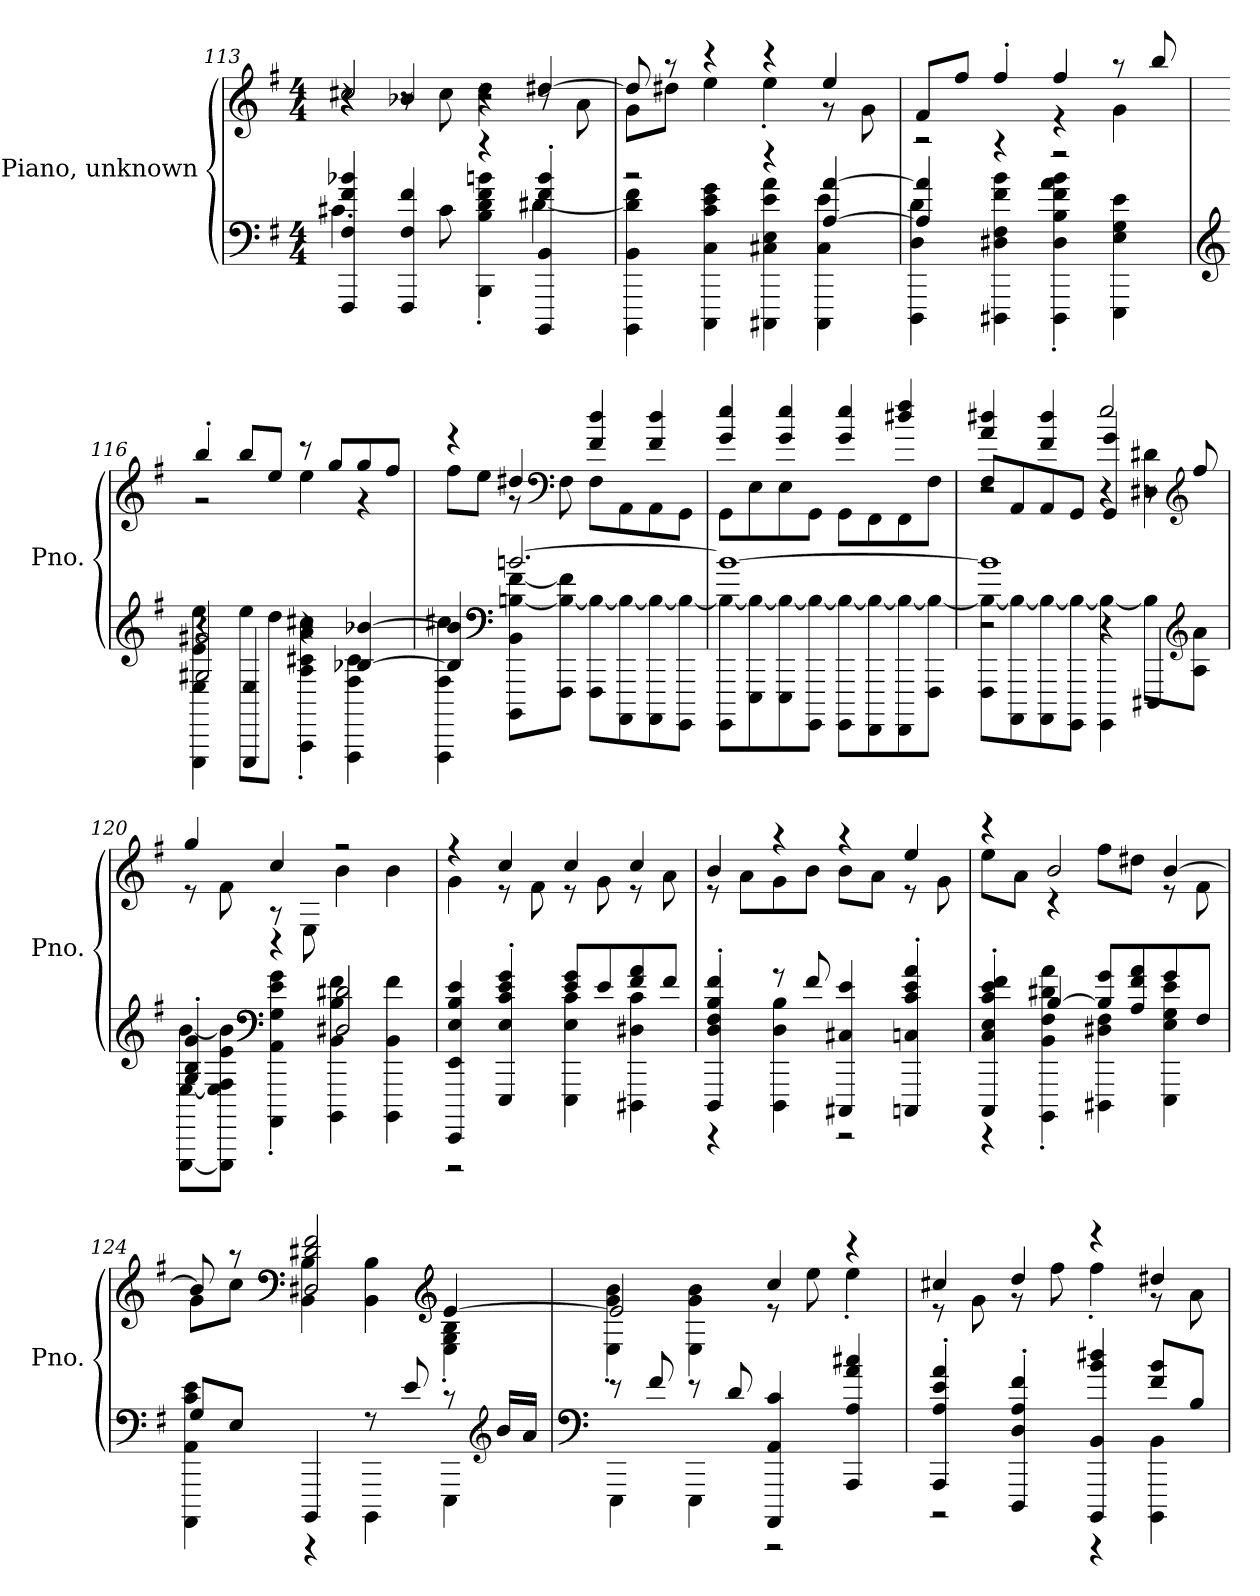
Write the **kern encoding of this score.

**kern	**kern
*part1	*part1
*staff2	*staff1
*I"Piano, unknown	*
*I'Pno.	*
*clefF4	*clefG2
*k[f#]	*k[f#]
*M4/4	*M4/4
=113	=113
*^	*^
*	*	*	*^
4FFF#/ 4F#/ 4f#/ 4b-X/	4.c#X\	2cc#X/	4r	4r
4FFF#/ 4F#/ 4f#/	.	.	8r	4b-X/
.	8c#\	.	8cc#\	.
4r	4BBB\' 4B\' 4d\' 4f#\' 4bn\'	4r	4dd\	2r
4BBBB/' 4BB/' 4f#/' 4b/'	[4d#X\	[4dd#X/	8r	.
.	.	.	8a\	.
*	*	*	*v	*v
=114	=114	=114	=114
2r	4BBBB\ 4BB\ 4d#\] 4f#\	8dd#/]	8g\L
.	.	8r	8dd#X\J
.	4CCC\ 4C\ 4c\ 4e\ 4g\	4r	4ee\
4r	4CCC#X\ 4C#X\ 4E\ 4e\ 4a\	4r	4ee'\
[4A/ [4a/	4CCC#\ 4C#\ 4e\	4ee/	8r
.	.	.	8g\
=115	=115	=115	=115
4A/] 4a/]	4DDD\ 4D\ 4d\	8f#/L	2r
.	.	8ff#/J	.
4r	4DDD#X\ 4D#X\ 4F#\ 4f#\ 4b\	4ff#'/	.
2r	4DDD#\' 4D#\' 4B\' 4f#\' 4a\' 4b\'	4ff#/	4r
.	4EEE\ 4E\ 4G\ 4e\	8r	4g\
.	.	8bb/	.
*v	*v	*	*
!!LO:LB:g=z	!!
=116	=116	=116
*clefG2	*	*
*^	*	*
*	*^	*	*
2G#X/ 2g#X/	4EEE\ 4E\ 4e\ 4ee\	4r	4bb'/	2r
.	8ee\L	4EEE/ 4E/	8bb/L	.
.	8dd\J	.	8ee/J	.
4r	4AAA\' 4A\' 4c#X\' 4a\' 4cc#X\'	2r	8r	4ee\
.	.	.	8gg/L	.
[4B-X/ [4b-X/	4FFF#\ 4F#\ 4c#\	.	8gg/	4r
.	.	.	8ff#/J	.
*	*v	*v	*	*
=117	=117	=117	=117
4B-/] 4b-/]	4FFF#\ 4F#\ 4cc#X\	4r	8ff#\L
.	.	.	8ee\J
*clefF4	*	*	*
[2.bn/	8BBBB\ 8BB\ [8Bn\ [8f#\L	4dd#X/	8r
*	*	*clefF4	*
.	8FFF#\ 8B\_ 8f#\]J	.	8F#\
.	8FFF#\ 8B\_L	4f#/ 4dd#/	8F#\L
.	8AAAA\ 8B\_	.	8AA\
.	8AAAA\ 8B\_	4f#/ 4dd#/	8AA\
.	8GGGG\ 8B\_J	.	8GG\J
=118	=118	=118	=118
1b_	8GGGG\ 8B\_L	4g/ 4ee/	8GG\L
.	8EEE\ 8B\_	.	8E\
.	8EEE\ 8B\_	4g/ 4ee/	8E\
.	8GGGG\ 8B\_J	.	8GG\J
.	8GGGG\ 8B\_L	4g/ 4ee/	8GG\L
.	8FFFF#\ 8B\_	.	8FF#\
.	8FFFF#\ 8B\_	4dd#X/ 4ff#/	8FF#\
.	8FFF#\ 8B\_J	.	8F#\J
!!LO:LB:g=z
=119	=119	=119	=119
*	*^	*	*^
1b]	8FFF#\ 8B\_L	2r	4a/ 4dd#X/	2r	8F#/L
.	8AAAA\ 8B\_	.	.	.	8AA/
.	8AAAA\ 8B\_	.	4f#/ 4dd#/	.	8AA/
.	8GGGG\ 8B\_J	.	.	.	8GG/J
.	4GGGG\ 4B\_	4r	2ee/	4r	4GG/ 4g/
.	8B\L]	4DDD#X/	.	4D#X\ 4d#X\	8r
*clefG2	*	*	*clefG2	*	*
.	8A\ 8a\J	.	.	.	8ff#/
*	*v	*v	*	*	*
*	*	*	*v	*v
=120	=120	=120	=120
4G/' 4B/' 4g/'	[8EEE\ [8E\ [8b\L	4gg/	8r
.	8EEE\] 8E\] 8F#\ 8e\ 8b\]J	.	8f#\
*clefF4	*	*	*
4r	4AAAA\' 4AA\' 4G\' 4e\' 4g\'	4cc/	8r
.	.	.	8E\
2D#X/ 2d#X/	4BBBB\ 4BB\ 4B\ 4f#\	2r	4b\
.	4BBBB\ 4BB\ 4f#\	.	4b\
=121	=121	=121	=121
4EEEE/ 4EE/ 4E/ 4B/ 4e/	2r	4r	4g\
4EEE/' 4E/' 4c/' 4e/' 4g/'	.	4cc/	8r
.	.	.	8f#\
8e/ 8g/L	4EEE\ 4E\ 4c\	4cc/	8r
8e/	.	.	8g\
8f#/ 8a/	4DDD#X\ 4D#X\ 4c\	4cc/	8r
8f#/J	.	.	8a\
!!LO:PB:g=z	!!
=122	=122	=122	=122
4DDD/' 4D/' 4F#/' 4B/' 4f#/'	4r	4b/	8r
.	.	.	8a\L
8r	4DDD\ 4D\ 4B\	4r	8g\
8f#/	.	.	8b\J
4CCC#X/ 4C#X/ 4e/	2r	4r	8b\L
.	.	.	8a\J
4CCCn/' 4Cn/' 4c/' 4e/' 4a/'	.	4ee/	8r
.	.	.	8g\
=123	=123	=123	=123
4CCC/' 4C/' 4E/' 4c/' 4e/' 4f#/'	4r	4r	8ee\L
.	.	.	8a\J
[4B/	4BBBB\' 4BB\' 4F#\' 4d#X\' 4a\'	2b/	4r
8B/] 8g/L	4DDD#X\ 4D#X\ 4F#\	.	8ff#\L
8A/ 8f#/ 8a/	.	.	8dd#X\J
8g/	4EEE\ 4E\ 4G\ 4e\	[4b/	8r
8F#/J	.	.	8f#\
=124	=124	=124	=124
8G/L	4AAAA\ 4AA\ 4c\ 4e\	8b/]	8g\L
8E/J	.	8r	8cc\J
*	*	*clefF4	*
4BBBB/	4r	2D#X/ 2d#X/ 2f#/	4BB\ 4B\
8r	4BBBB\	.	4BB\ 4B\
8e/	.	.	.
*	*	*clefG2	*
8r	4EEE\	[4e/	4E\' 4G\' 4B\'
*clefG2	*	*	*
16b/LL	.	.	.
16a/JJ	.	.	.
!!LO:LB:g=z	!!
=125	=125	=125	=125
*clefF4	*	*	*
8r	4EEE\	2e/]	4E\' 4g\' 4b\'
8f#/	.	.	.
8r	4EEE\	.	4E\ 4g\ 4b\
8d/	.	.	.
4AAAA/ 4AA/ 4c/	2r	4cc/	8r
.	.	.	8ee\
4AAA/ 4A/ 4a/ 4cc#X/	.	4r	4ee'\
=126	=126	=126	=126
4AAA/' 4A/' 4e/' 4a/'	2r	4cc#X/	8r
.	.	.	8g\
4DDD/' 4D/' 4A/' 4f#/'	.	4dd/	8r
.	.	.	8ff#\
4BBBB/ 4BB/ 4b/ 4dd#X/	4r	4r	4ff#'\
8f#/ 8b/L	4BBBB\ 4BB\	4dd#X/	8r
8B/J	.	.	8a\
*v	*v	*	*
*	*v	*v
=	=
*-	*-
